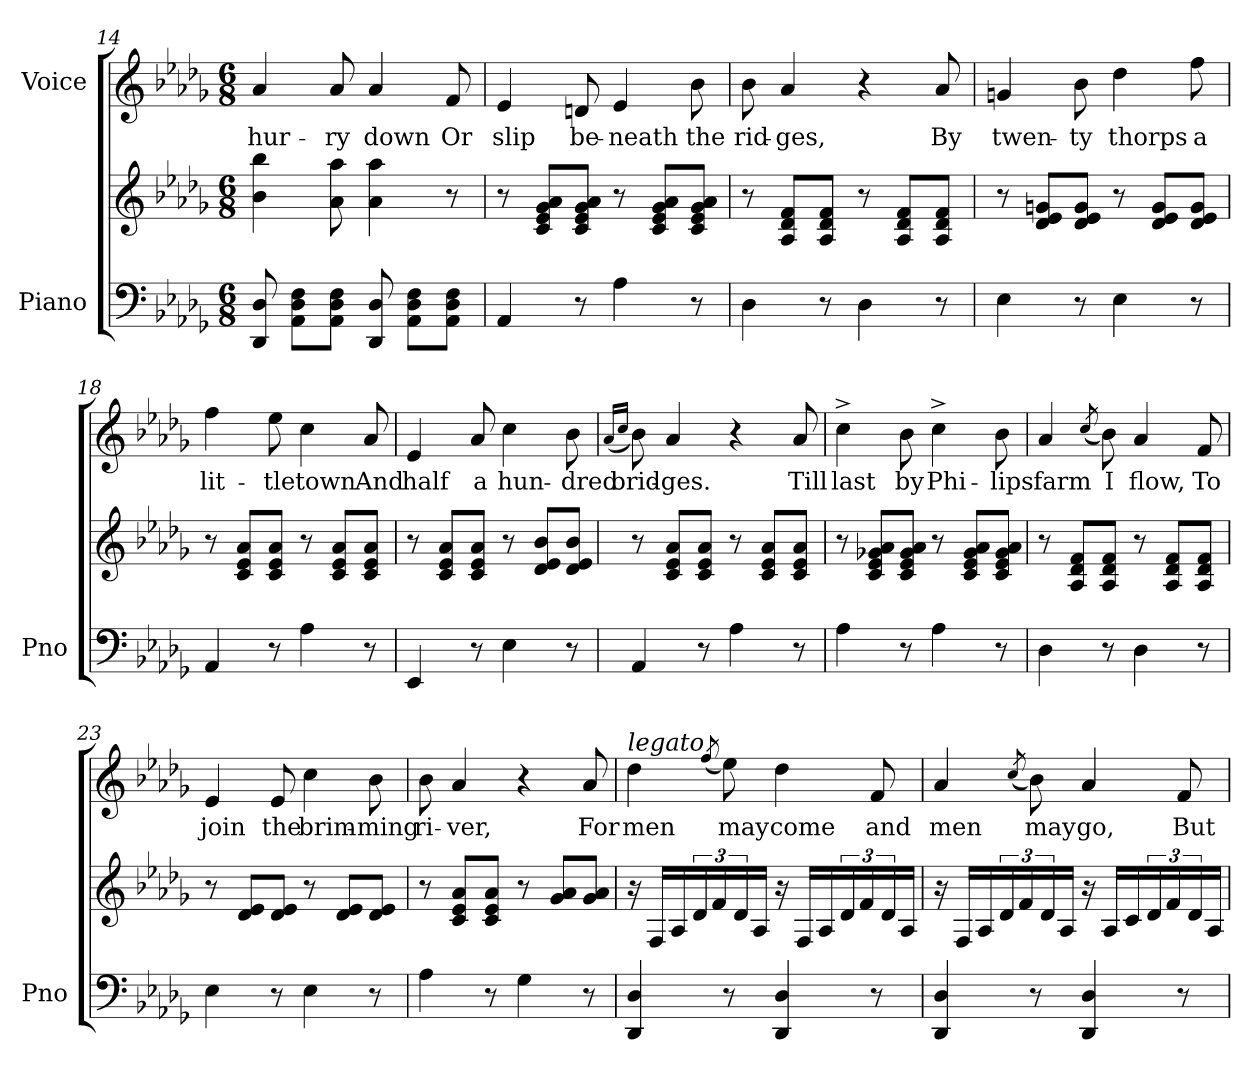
**kern	**kern	**kern	**text
*part2	*part2	*part1	*part1
*staff3	*staff2	*staff1	*staff1
*I"Piano	*	*I"Voice	*
*I'Pno	*	*	*
*clefF4	*clefG2	*clefG2	*
*k[b-e-a-d-g-]	*k[b-e-a-d-g-]	*k[b-e-a-d-g-]	*
*M6/8	*M6/8	*M6/8	*
=14	=14	=14	=14
8DD-/ 8D-/	4b-\ 4bb-\	4a-/	hur-
8AA-\ 8D-\ 8F\L	.	.	.
8AA-\ 8D-\ 8F\J	8a-\ 8aa-\	8a-/	-ry
8DD-/ 8D-/	4a-\ 4aa-\	4a-/	down
8AA-\ 8D-\ 8F\L	.	.	.
8AA-\ 8D-\ 8F\J	8r	8f/	Or
=15	=15	=15	=15
4AA-/	8r	4e-/	slip
.	8c/ 8e-/ 8g-/ 8a-/L	.	.
8r	8c/ 8e-/ 8g-/ 8a-/J	8dn/	be-
4A-\	8r	4e-/	-neath
.	8c/ 8e-/ 8g-/ 8a-/L	.	.
8r	8c/ 8e-/ 8g-/ 8a-/J	8b-\	the
=16	=16	=16	=16
4D-\	8r	8b-\	rid-
.	8A-/ 8d-/ 8f/L	4a-/	-ges,
8r	8A-/ 8d-/ 8f/J	.	.
4D-\	8r	4r	.
.	8A-/ 8d-/ 8f/L	.	.
8r	8A-/ 8d-/ 8f/J	8a-/	By
=17	=17	=17	=17
4E-\	8r	4gn/	twen-
.	8d-/ 8e-/ 8gn/L	.	.
8r	8d-/ 8e-/ 8g/J	8b-\	-ty
4E-\	8r	4dd-\	thorps
.	8d-/ 8e-/ 8g/L	.	.
8r	8d-/ 8e-/ 8g/J	8ff\	a
=18	=18	=18	=18
4AA-/	8r	4ff\	lit-
.	8c/ 8e-/ 8a-/L	.	.
8r	8c/ 8e-/ 8a-/J	8ee-\	-tle
4A-\	8r	4cc\	town
.	8c/ 8e-/ 8a-/L	.	.
8r	8c/ 8e-/ 8a-/J	8a-/	And
=19	=19	=19	=19
4EE-/	8r	4e-/	half
.	8c/ 8e-/ 8a-/L	.	.
8r	8c/ 8e-/ 8a-/J	8a-/	a
4E-\	8r	4cc\	hun-
.	8d-/ 8e-/ 8b-/L	.	.
8r	8d-/ 8e-/ 8b-/J	8b-\	-dred
=20	=20	=20	=20
.	.	(16qa-/LL	.
.	.	16qcc/JJ	.
4AA-/	8r	8b-\)	brid-
.	8c/ 8e-/ 8a-/L	4a-/	-ges.
8r	8c/ 8e-/ 8a-/J	.	.
4A-\	8r	4r	.
.	8c/ 8e-/ 8a-/L	.	.
8r	8c/ 8e-/ 8a-/J	8a-/	Till
=21	=21	=21	=21
4A-\	8r	4cc^\	last
.	8c/ 8e-/ 8g-X/ 8a-/L	.	.
8r	8c/ 8e-/ 8g-/ 8a-/J	8b-\	by
4A-\	8r	4cc^\	Phi-
.	8c/ 8e-/ 8g-/ 8a-/L	.	.
8r	8c/ 8e-/ 8g-/ 8a-/J	8b-\	-lips
=22	=22	=22	=22
4D-\	8r	4a-/	farm
.	8A-/ 8d-/ 8f/L	.	.
.	.	(8qcc/	.
8r	8A-/ 8d-/ 8f/J	8b-\)	I
4D-\	8r	4a-/	flow,
.	8A-/ 8d-/ 8f/L	.	.
8r	8A-/ 8d-/ 8f/J	8f/	To
=23	=23	=23	=23
4E-\	8r	4e-/	join
.	8d-/ 8e-/L	.	.
8r	8d-/ 8e-/J	8e-/	the
4E-\	8r	4cc\	brim-
.	8d-/ 8e-/L	.	.
8r	8d-/ 8e-/J	8b-\	-ming
=24	=24	=24	=24
4A-\	8r	8b-\	ri-
.	8c/ 8e-/ 8a-/L	4a-/	-ver,
8r	8c/ 8e-/ 8a-/J	.	.
4G-\	8r	4r	.
.	8g-/ 8a-/L	.	.
8r	8g-/ 8a-/J	8a-/	For
=25	=25	=25	=25
!	!	!LO:TX:i:t=legato	!
4DD-/ 4D-/	16r	4dd-\	men
.	16F/LL	.	.
.	16A-/	.	.
.	24d-/	.	.
.	24f/	.	.
.	.	(8qff/	.
8r	.	8ee-\)	may
.	24d-/	.	.
.	16A-/JJ	.	.
4DD-/ 4D-/	16r	4dd-\	come
.	16F/LL	.	.
.	16A-/	.	.
.	24d-/	.	.
.	24f/	.	.
8r	.	8f/	and
.	24d-/	.	.
.	16A-/JJ	.	.
=26	=26	=26	=26
4DD-/ 4D-/	16r	4a-/	men
.	16F/LL	.	.
.	16A-/	.	.
.	24d-/	.	.
.	24f/	.	.
.	.	(8qcc/	.
8r	.	8b-\)	may
.	24d-/	.	.
.	16A-/JJ	.	.
4DD-/ 4D-/	16r	4a-/	go,
.	16A-/LL	.	.
.	16c/	.	.
.	24d-/	.	.
.	24f/	.	.
8r	.	8f/	But
.	24d-/	.	.
.	16A-/JJ	.	.
=	=	=	=
*-	*-	*-	*-
